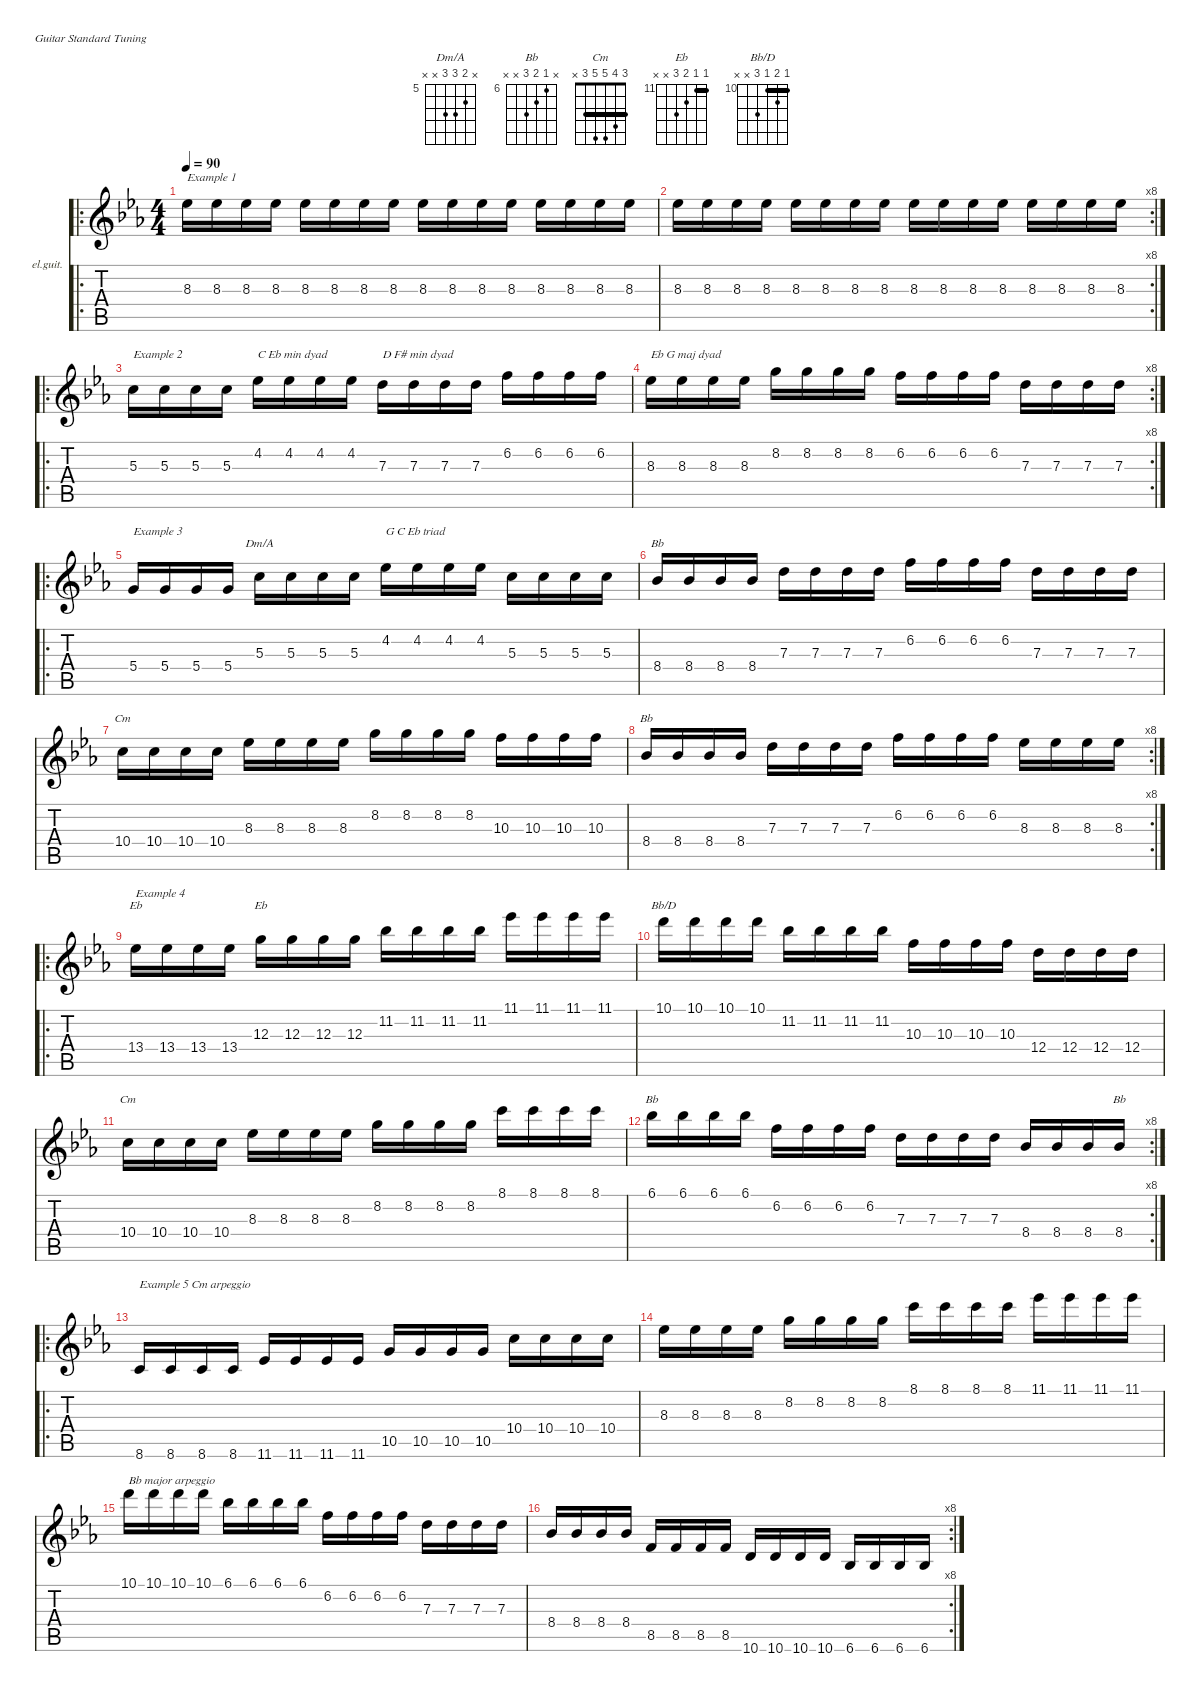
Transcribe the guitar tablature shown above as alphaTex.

\defaultSystemsLayout 4
\hideDynamics
\bracketExtendMode nobrackets
\firstSystemTrackNameOrientation horizontal
\otherSystemsTrackNameOrientation horizontal
\track ("Electric Guitar (Clean)" "el.guit.") {defaultSystemsLayout 2 instrument electricguitarclean}
\staff {score tabs}
\tuning (E4 B3 G3 D3 A2 E2)
\chord ("Dm/A" x 6 7 7 x x) {firstfret 5}
\chord ("Bb" x 6 7 8 x x) {firstfret 6}
\chord ("Cm" x 8 8 10 x x) {firstfret 8 barre 8}
\chord ("Eb" 11 11 12 13 x x) {firstfret 11 barre 11}
\chord ("Bb/D" 10 11 10 12 x x) {firstfret 10 barre 10}
\chord ("Cm" 3 4 5 5 3 x) {barre 3}
\ro
\ts (4 4)
\tempo 90
\clef g2
\scale
1.18124
\ks eb
8.3{acc b}.16{txt "Example 1" dy mf instrument electricguitarclean beam Down} 8.3{acc b}.16{beam Down} 8.3{acc b}.16{beam Down} 8.3{acc b}.16{beam Down} 8.3{acc b}.16{beam Down} 8.3{acc b}.16{beam Down} 8.3{acc b}.16{beam Down} 8.3{acc b}.16{beam Down} 8.3{acc b}.16{beam Down} 8.3{acc b}.16{beam Down} 8.3{acc b}.16{beam Down} 8.3{acc b}.16{beam Down} 8.3{acc b}.16{beam Down} 8.3{acc b}.16{beam Down} 8.3{acc b}.16{beam Down} 8.3{acc b}.16{beam Down} |
\rc 8
\scale
0.976452 8.3{acc b}.16{beam Down} 8.3{acc b}.16{beam Down} 8.3{acc b}.16{beam Down} 8.3{acc b}.16{beam Down} 8.3{acc b}.16{beam Down} 8.3{acc b}.16{beam Down} 8.3{acc b}.16{beam Down} 8.3{acc b}.16{beam Down} 8.3{acc b}.16{beam Down} 8.3{acc b}.16{beam Down} 8.3{acc b}.16{beam Down} 8.3{acc b}.16{beam Down} 8.3{acc b}.16{beam Down} 8.3{acc b}.16{beam Down} 8.3{acc b}.16{beam Down} 8.3{acc b}.16{beam Down} |
\ro
\scale
0.959487 5.3{acc forcenatural}.16{txt "Example 2" beam Down} 5.3{acc forcenatural}.16{beam Down} 5.3{acc forcenatural}.16{beam Down} 5.3{acc forcenatural}.16{beam Down} 4.2{acc b}.16{txt "C Eb min dyad" beam Down} 4.2{acc b}.16{beam Down} 4.2{acc b}.16{beam Down} 4.2{acc b}.16{beam Down} 7.3{acc forcenatural}.16{txt "D F# min dyad" beam Down} 7.3{acc forcenatural}.16{beam Down} 7.3{acc forcenatural}.16{beam Down} 7.3{acc forcenatural}.16{beam Down} 6.2{acc forcenatural}.16{beam Down} 6.2{acc forcenatural}.16{beam Down} 6.2{acc forcenatural}.16{beam Down} 6.2{acc forcenatural}.16{beam Down} |
\rc 8
\scale
0.976452 8.3{acc b}.16{txt "Eb G maj dyad" beam Down} 8.3{acc b}.16{beam Down} 8.3{acc b}.16{beam Down} 8.3{acc b}.16{beam Down} 8.2{acc forcenatural}.16{beam Down} 8.2{acc forcenatural}.16{beam Down} 8.2{acc forcenatural}.16{beam Down} 8.2{acc forcenatural}.16{beam Down} 6.2{acc forcenatural}.16{beam Down} 6.2{acc forcenatural}.16{beam Down} 6.2{acc forcenatural}.16{beam Down} 6.2{acc forcenatural}.16{beam Down} 7.3{acc forcenatural}.16{beam Down} 7.3{acc forcenatural}.16{beam Down} 7.3{acc forcenatural}.16{beam Down} 7.3{acc forcenatural}.16{beam Down} |
\ro
\scale
0.959487 5.4{acc forcenatural}.16{txt "Example 3" beam Up} 5.4{acc forcenatural}.16{beam Up} 5.4{acc forcenatural}.16{beam Up} 5.4{acc forcenatural}.16{beam Up} 5.3{acc forcenatural}.16{ch "Dm/A" beam Down} 5.3{acc forcenatural}.16{beam Down} 5.3{acc forcenatural}.16{beam Down} 5.3{acc forcenatural}.16{beam Down} 4.2{acc b}.16{txt "G C Eb triad" beam Down} 4.2{acc b}.16{beam Down} 4.2{acc b}.16{beam Down} 4.2{acc b}.16{beam Down} 5.3{acc forcenatural}.16{beam Down} 5.3{acc forcenatural}.16{beam Down} 5.3{acc forcenatural}.16{beam Down} 5.3{acc forcenatural}.16{beam Down} |
\scale
0.946885 8.4{acc b}.16{ch "Bb" beam Up} 8.4{acc b}.16{beam Up} 8.4{acc b}.16{beam Up} 8.4{acc b}.16{beam Up} 7.3{acc forcenatural}.16{beam Down} 7.3{acc forcenatural}.16{beam Down} 7.3{acc forcenatural}.16{beam Down} 7.3{acc forcenatural}.16{beam Down} 6.2{acc forcenatural}.16{beam Down} 6.2{acc forcenatural}.16{beam Down} 6.2{acc forcenatural}.16{beam Down} 6.2{acc forcenatural}.16{beam Down} 7.3{acc forcenatural}.16{beam Down} 7.3{acc forcenatural}.16{beam Down} 7.3{acc forcenatural}.16{beam Down} 7.3{acc forcenatural}.16{beam Down} |
\scale
1.14272 10.4{acc forcenatural}.16{ch "Cm" beam Down} 10.4{acc forcenatural}.16{beam Down} 10.4{acc forcenatural}.16{beam Down} 10.4{acc forcenatural}.16{beam Down} 8.3{acc b}.16{beam Down} 8.3{acc b}.16{beam Down} 8.3{acc b}.16{beam Down} 8.3{acc b}.16{beam Down} 8.2{acc forcenatural}.16{beam Down} 8.2{acc forcenatural}.16{beam Down} 8.2{acc forcenatural}.16{beam Down} 8.2{acc forcenatural}.16{beam Down} 10.3{acc forcenatural}.16{beam Down} 10.3{acc forcenatural}.16{beam Down} 10.3{acc forcenatural}.16{beam Down} 10.3{acc forcenatural}.16{beam Down} |
\rc 8
\scale
0.994309 8.4{acc b}.16{ch "Bb" beam Up} 8.4{acc b}.16{beam Up} 8.4{acc b}.16{beam Up} 8.4{acc b}.16{beam Up} 7.3{acc forcenatural}.16{beam Down} 7.3{acc forcenatural}.16{beam Down} 7.3{acc forcenatural}.16{beam Down} 7.3{acc forcenatural}.16{beam Down} 6.2{acc forcenatural}.16{beam Down} 6.2{acc forcenatural}.16{beam Down} 6.2{acc forcenatural}.16{beam Down} 6.2{acc forcenatural}.16{beam Down} 8.3{acc b}.16{beam Down} 8.3{acc b}.16{beam Down} 8.3{acc b}.16{beam Down} 8.3{acc b}.16{beam Down} |
\ro
\scale
0.974517 13.4{acc b}.16{ch "Eb" txt "Example 4" beam Down} 13.4{acc b}.16{beam Down} 13.4{acc b}.16{beam Down} 13.4{acc b}.16{beam Down} 12.3{acc forcenatural}.16{ch "Eb" beam Down} 12.3{acc forcenatural}.16{beam Down} 12.3{acc forcenatural}.16{beam Down} 12.3{acc forcenatural}.16{beam Down} 11.2{acc b}.16{beam Down} 11.2{acc b}.16{beam Down} 11.2{acc b}.16{beam Down} 11.2{acc b}.16{beam Down} 11.1{acc b}.16{beam Down} 11.1{acc b}.16{beam Down} 11.1{acc b}.16{beam Down} 11.1{acc b}.16{beam Down} |
\scale
0.959814 10.1{acc forcenatural}.16{ch "Bb/D" beam Down} 10.1{acc forcenatural}.16{beam Down} 10.1{acc forcenatural}.16{beam Down} 10.1{acc forcenatural}.16{beam Down} 11.2{acc b}.16{beam Down} 11.2{acc b}.16{beam Down} 11.2{acc b}.16{beam Down} 11.2{acc b}.16{beam Down} 10.3{acc forcenatural}.16{beam Down} 10.3{acc forcenatural}.16{beam Down} 10.3{acc forcenatural}.16{beam Down} 10.3{acc forcenatural}.16{beam Down} 12.4{acc forcenatural}.16{beam Down} 12.4{acc forcenatural}.16{beam Down} 12.4{acc forcenatural}.16{beam Down} 12.4{acc forcenatural}.16{beam Down} |
\scale
0.959814 10.4{acc forcenatural}.16{ch "Cm" beam Down} 10.4{acc forcenatural}.16{beam Down} 10.4{acc forcenatural}.16{beam Down} 10.4{acc forcenatural}.16{beam Down} 8.3{acc b}.16{beam Down} 8.3{acc b}.16{beam Down} 8.3{acc b}.16{beam Down} 8.3{acc b}.16{beam Down} 8.2{acc forcenatural}.16{beam Down} 8.2{acc forcenatural}.16{beam Down} 8.2{acc forcenatural}.16{beam Down} 8.2{acc forcenatural}.16{beam Down} 8.1{acc forcenatural}.16{beam Down} 8.1{acc forcenatural}.16{beam Down} 8.1{acc forcenatural}.16{beam Down} 8.1{acc forcenatural}.16{beam Down} |
\rc 8
\scale
0.994309 6.1{acc b}.16{ch "Bb" beam Down} 6.1{acc b}.16{beam Down} 6.1{acc b}.16{beam Down} 6.1{acc b}.16{beam Down} 6.2{acc forcenatural}.16{beam Down} 6.2{acc forcenatural}.16{beam Down} 6.2{acc forcenatural}.16{beam Down} 6.2{acc forcenatural}.16{beam Down} 7.3{acc forcenatural}.16{beam Down} 7.3{acc forcenatural}.16{beam Down} 7.3{acc forcenatural}.16{beam Down} 7.3{acc forcenatural}.16{beam Down} 8.4{acc b}.16{beam Up} 8.4{acc b}.16{beam Up} 8.4{acc b}.16{beam Up} 8.4{acc b}.16{ch "Bb" beam Up} |
\ro
\scale
0.974517 8.6{acc forcenatural}.16{txt "Example 5 Cm arpeggio" beam Up} 8.6{acc forcenatural}.16{beam Up} 8.6{acc forcenatural}.16{beam Up} 8.6{acc forcenatural}.16{beam Up} 11.6{acc b}.16{beam Up} 11.6{acc b}.16{beam Up} 11.6{acc b}.16{beam Up} 11.6{acc b}.16{beam Up} 10.5{acc forcenatural}.16{beam Up} 10.5{acc forcenatural}.16{beam Up} 10.5{acc forcenatural}.16{beam Up} 10.5{acc forcenatural}.16{beam Up} 10.4{acc forcenatural}.16{beam Down} 10.4{acc forcenatural}.16{beam Down} 10.4{acc forcenatural}.16{beam Down} 10.4{acc forcenatural}.16{beam Down} |
\scale
1.10463 8.3{acc b}.16{beam Down} 8.3{acc b}.16{beam Down} 8.3{acc b}.16{beam Down} 8.3{acc b}.16{beam Down} 8.2{acc forcenatural}.16{beam Down} 8.2{acc forcenatural}.16{beam Down} 8.2{acc forcenatural}.16{beam Down} 8.2{acc forcenatural}.16{beam Down} 8.1{acc forcenatural}.16{beam Down} 8.1{acc forcenatural}.16{beam Down} 8.1{acc forcenatural}.16{beam Down} 8.1{acc forcenatural}.16{beam Down} 11.1{acc b}.16{beam Down} 11.1{acc b}.16{beam Down} 11.1{acc b}.16{beam Down} 11.1{acc b}.16{beam Down} |
\scale
0.947858 10.1{acc forcenatural}.16{txt "Bb major arpeggio" beam Down} 10.1{acc forcenatural}.16{beam Down} 10.1{acc forcenatural}.16{beam Down} 10.1{acc forcenatural}.16{beam Down} 6.1{acc b}.16{beam Down} 6.1{acc b}.16{beam Down} 6.1{acc b}.16{beam Down} 6.1{acc b}.16{beam Down} 6.2{acc forcenatural}.16{beam Down} 6.2{acc forcenatural}.16{beam Down} 6.2{acc forcenatural}.16{beam Down} 6.2{acc forcenatural}.16{beam Down} 7.3{acc forcenatural}.16{beam Down} 7.3{acc forcenatural}.16{beam Down} 7.3{acc forcenatural}.16{beam Down} 7.3{acc forcenatural}.16{beam Down} |
\rc 8
\scale
0.977425 8.4{acc b}.16{beam Up} 8.4{acc b}.16{beam Up} 8.4{acc b}.16{beam Up} 8.4{acc b}.16{beam Up} 8.5{acc forcenatural}.16{beam Up} 8.5{acc forcenatural}.16{beam Up} 8.5{acc forcenatural}.16{beam Up} 8.5{acc forcenatural}.16{beam Up} 10.6{acc forcenatural}.16{beam Up} 10.6{acc forcenatural}.16{beam Up} 10.6{acc forcenatural}.16{beam Up} 10.6{acc forcenatural}.16{beam Up} 6.6{acc b}.16{beam Up} 6.6{acc b}.16{beam Up} 6.6{acc b}.16{beam Up} 6.6{acc b}.16{beam Up}
